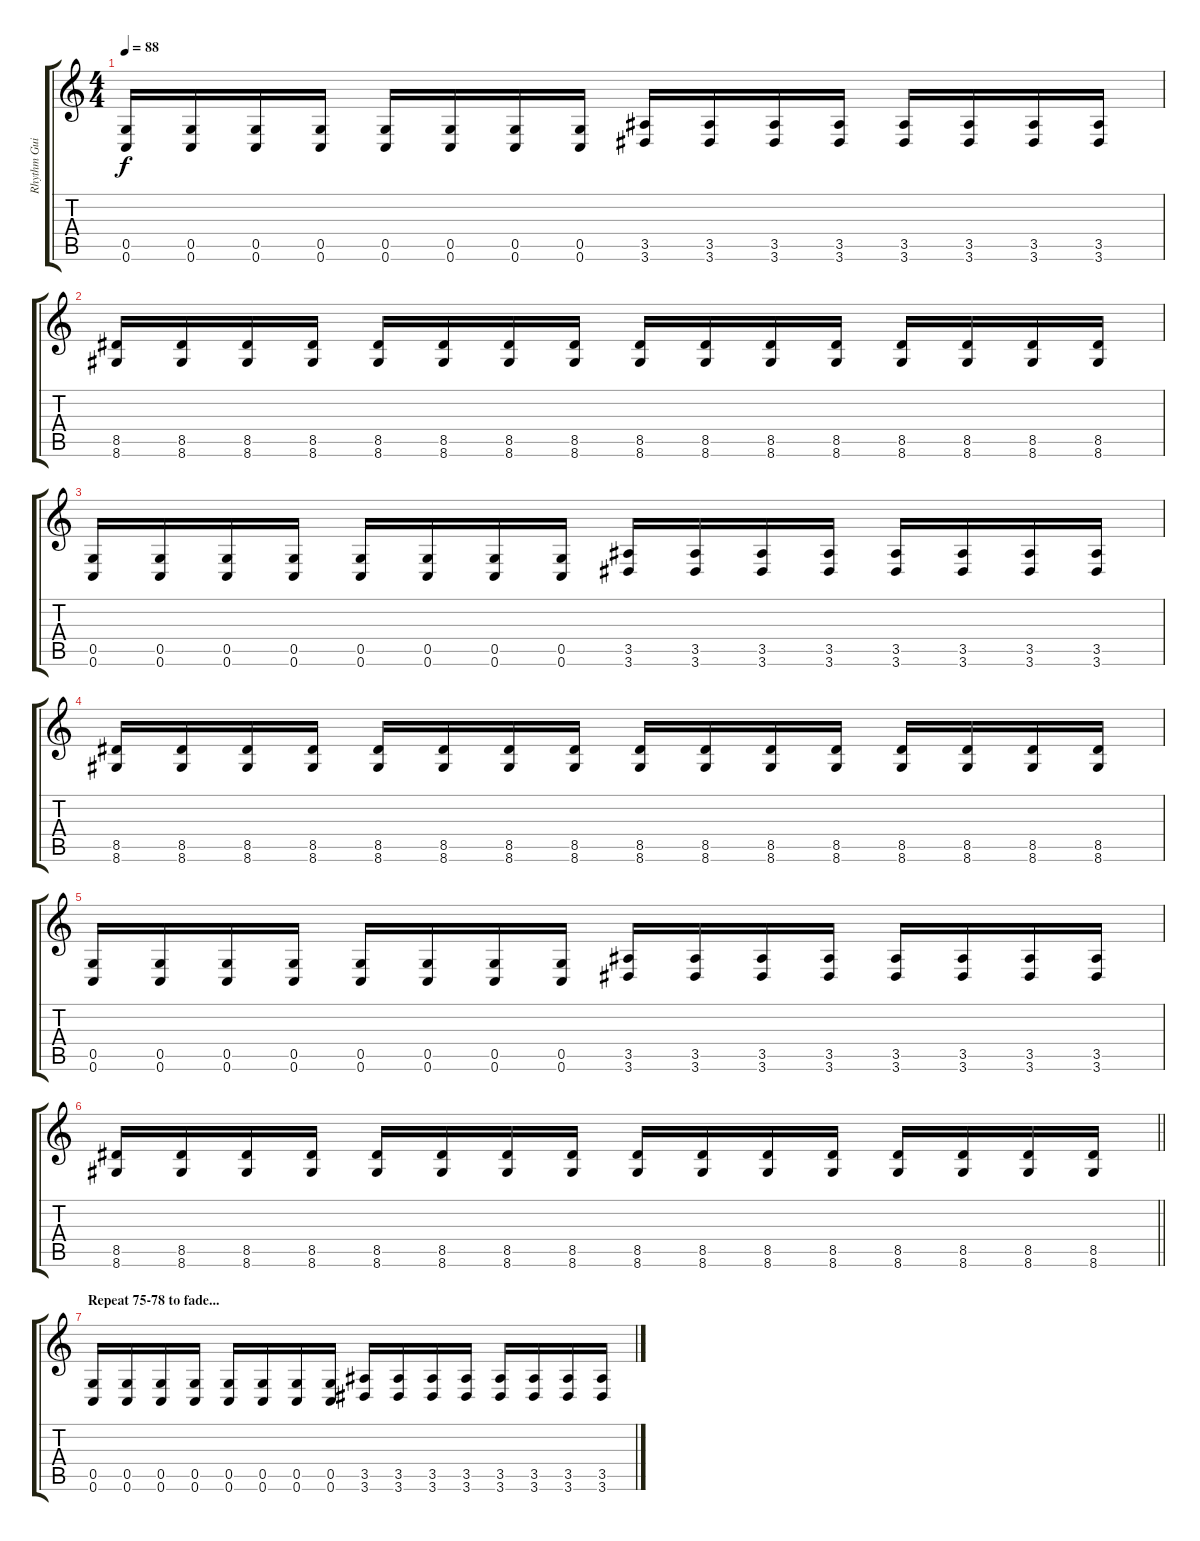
\track ("Rhythm Guitar" "Rhythm Gui") {instrument distortionguitar}
\staff {score tabs}
\tuning (D4 A3 F3 C3 G2 C2) {hide}
\ts (4 4)
\tempo 88
\clef g2
\ks c
(0.5 0.6).16{dy f} (0.5 0.6).16 (0.5 0.6).16 (0.5 0.6).16 (0.5 0.6).16 (0.5 0.6).16 (0.5 0.6).16 (0.5 0.6).16 (3.5 3.6).16 (3.5 3.6).16 (3.5 3.6).16 (3.5 3.6).16 (3.5 3.6).16 (3.5 3.6).16 (3.5 3.6).16 (3.5 3.6).16 |
(8.5 8.6).16 (8.5 8.6).16 (8.5 8.6).16 (8.5 8.6).16 (8.5 8.6).16 (8.5 8.6).16 (8.5 8.6).16 (8.5 8.6).16 (8.5 8.6).16 (8.5 8.6).16 (8.5 8.6).16 (8.5 8.6).16 (8.5 8.6).16 (8.5 8.6).16 (8.5 8.6).16 (8.5 8.6).16 |
(0.5 0.6).16 (0.5 0.6).16 (0.5 0.6).16 (0.5 0.6).16 (0.5 0.6).16 (0.5 0.6).16 (0.5 0.6).16 (0.5 0.6).16 (3.5 3.6).16 (3.5 3.6).16 (3.5 3.6).16 (3.5 3.6).16 (3.5 3.6).16 (3.5 3.6).16 (3.5 3.6).16 (3.5 3.6).16 |
(8.5 8.6).16 (8.5 8.6).16 (8.5 8.6).16 (8.5 8.6).16 (8.5 8.6).16 (8.5 8.6).16 (8.5 8.6).16 (8.5 8.6).16 (8.5 8.6).16 (8.5 8.6).16 (8.5 8.6).16 (8.5 8.6).16 (8.5 8.6).16 (8.5 8.6).16 (8.5 8.6).16 (8.5 8.6).16 |
(0.5 0.6).16 (0.5 0.6).16 (0.5 0.6).16 (0.5 0.6).16 (0.5 0.6).16 (0.5 0.6).16 (0.5 0.6).16 (0.5 0.6).16 (3.5 3.6).16 (3.5 3.6).16 (3.5 3.6).16 (3.5 3.6).16 (3.5 3.6).16 (3.5 3.6).16 (3.5 3.6).16 (3.5 3.6).16 |
\barLineRight lightlight
(8.5 8.6).16 (8.5 8.6).16 (8.5 8.6).16 (8.5 8.6).16 (8.5 8.6).16 (8.5 8.6).16 (8.5 8.6).16 (8.5 8.6).16 (8.5 8.6).16 (8.5 8.6).16 (8.5 8.6).16 (8.5 8.6).16 (8.5 8.6).16 (8.5 8.6).16 (8.5 8.6).16 (8.5 8.6).16 |
\section ("" "Repeat 75-78 to fade...")
(0.5 0.6).16 (0.5 0.6).16 (0.5 0.6).16 (0.5 0.6).16 (0.5 0.6).16 (0.5 0.6).16 (0.5 0.6).16 (0.5 0.6).16 (3.5 3.6).16 (3.5 3.6).16 (3.5 3.6).16 (3.5 3.6).16 (3.5 3.6).16 (3.5 3.6).16 (3.5 3.6).16 (3.5 3.6).16
